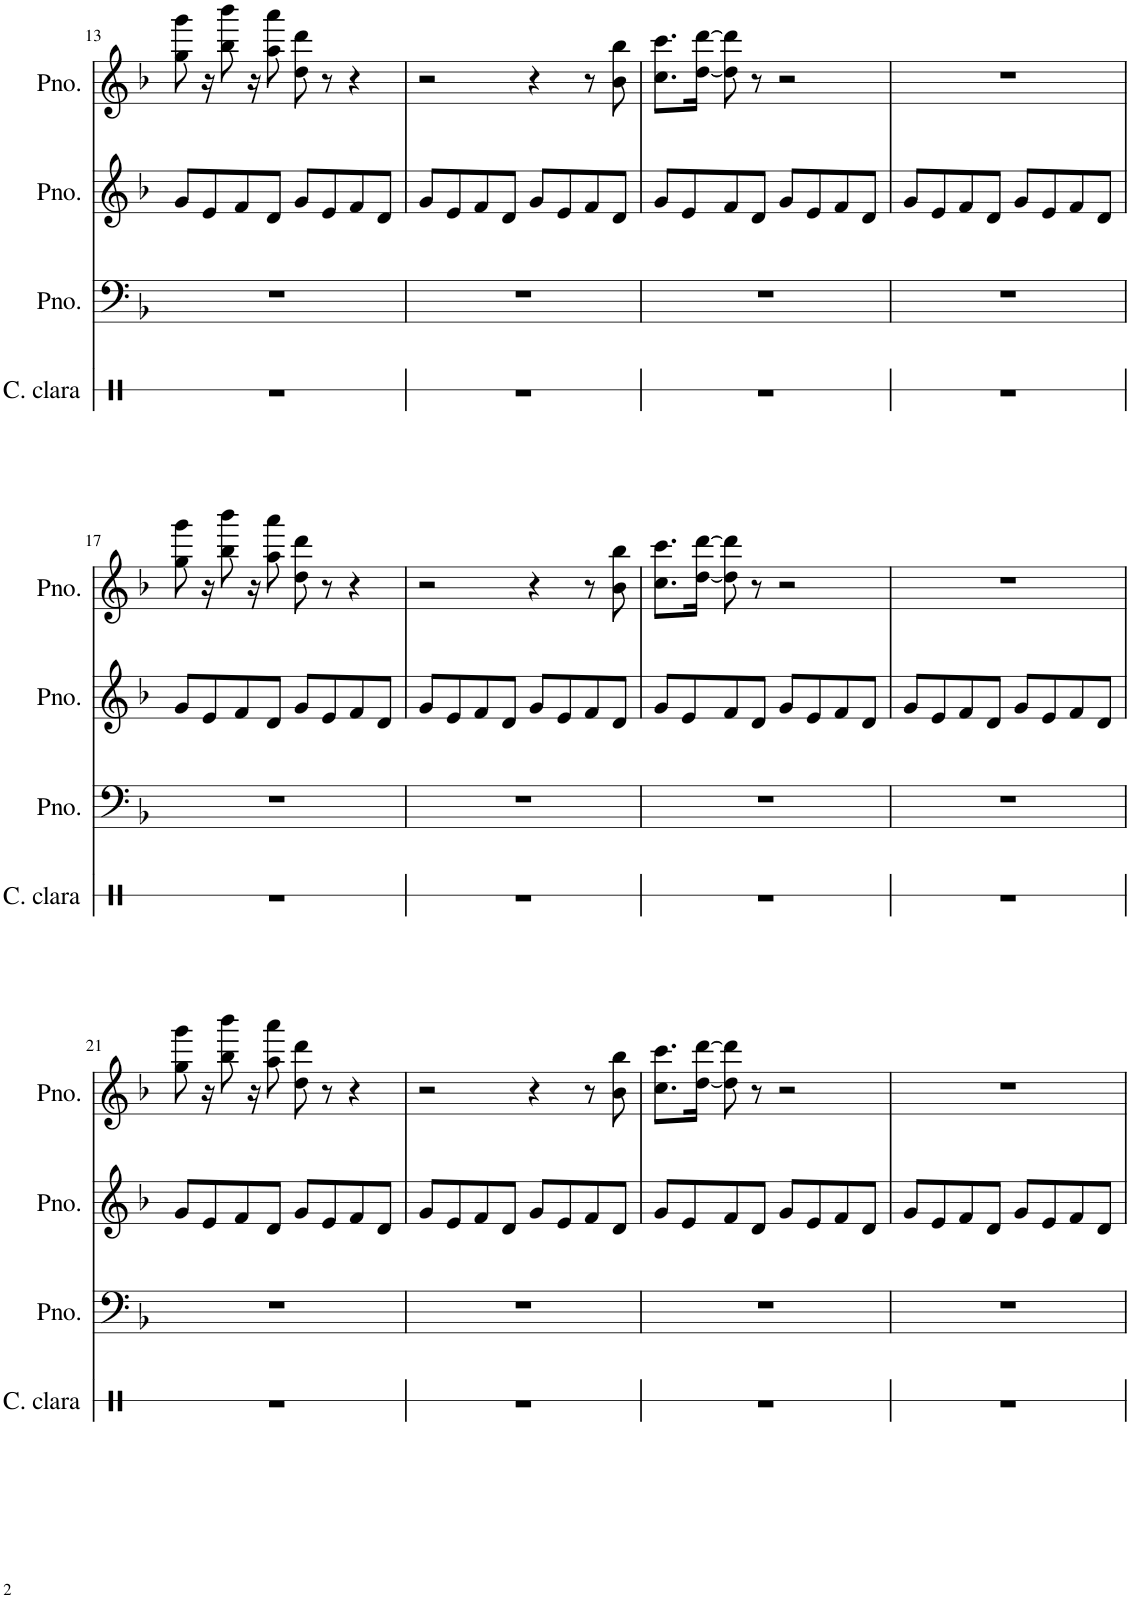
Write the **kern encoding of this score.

**kern	**kern	**kern	**kern
*part4	*part3	*part2	*part1
*staff4	*staff3	*staff2	*staff1
*I"Caja clara	*I"Piano	*I"Piano	*I"Piano
*I'C. clara	*I'Pno.	*I'Pno.	*I'Pno.
!!LO:PB:g=z
*clefX	*clefF4	*clefG2	*clefG2
*k[]	*k[b-]	*k[b-]	*k[b-]
*M4/4	*M4/4	*M4/4	*M4/4
=13	=13	=13	=13
1r	1r	8g/L	8gg\ 8ggg\
.	.	8e/	16r
.	.	.	8bb-\ 8bbb-\
.	.	8f/	.
.	.	.	16r
.	.	8d/J	8aa\ 8aaa\
.	.	8g/L	8dd\ 8ddd\
.	.	8e/	8r
.	.	8f/	4r
.	.	8d/J	.
=14	=14	=14	=14
1r	1r	8g/L	2r
.	.	8e/	.
.	.	8f/	.
.	.	8d/J	.
.	.	8g/L	4r
.	.	8e/	.
.	.	8f/	8r
.	.	8d/J	8b-\ 8bb-\
=15	=15	=15	=15
1r	1r	8g/L	8.cc\ 8.ccc\L
.	.	8e/	.
.	.	.	[16dd\ [16ddd\Jk
.	.	8f/	8dd\] 8ddd\]
.	.	8d/J	8r
.	.	8g/L	2r
.	.	8e/	.
.	.	8f/	.
.	.	8d/J	.
=16	=16	=16	=16
1r	1r	8g/L	1r
.	.	8e/	.
.	.	8f/	.
.	.	8d/J	.
.	.	8g/L	.
.	.	8e/	.
.	.	8f/	.
.	.	8d/J	.
!!LO:LB:g=z
=17	=17	=17	=17
1r	1r	8g/L	8gg\ 8ggg\
.	.	8e/	16r
.	.	.	8bb-\ 8bbb-\
.	.	8f/	.
.	.	.	16r
.	.	8d/J	8aa\ 8aaa\
.	.	8g/L	8dd\ 8ddd\
.	.	8e/	8r
.	.	8f/	4r
.	.	8d/J	.
=18	=18	=18	=18
1r	1r	8g/L	2r
.	.	8e/	.
.	.	8f/	.
.	.	8d/J	.
.	.	8g/L	4r
.	.	8e/	.
.	.	8f/	8r
.	.	8d/J	8b-\ 8bb-\
=19	=19	=19	=19
1r	1r	8g/L	8.cc\ 8.ccc\L
.	.	8e/	.
.	.	.	[16dd\ [16ddd\Jk
.	.	8f/	8dd\] 8ddd\]
.	.	8d/J	8r
.	.	8g/L	2r
.	.	8e/	.
.	.	8f/	.
.	.	8d/J	.
=20	=20	=20	=20
1r	1r	8g/L	1r
.	.	8e/	.
.	.	8f/	.
.	.	8d/J	.
.	.	8g/L	.
.	.	8e/	.
.	.	8f/	.
.	.	8d/J	.
!!LO:LB:g=z
=21	=21	=21	=21
1r	1r	8g/L	8gg\ 8ggg\
.	.	8e/	16r
.	.	.	8bb-\ 8bbb-\
.	.	8f/	.
.	.	.	16r
.	.	8d/J	8aa\ 8aaa\
.	.	8g/L	8dd\ 8ddd\
.	.	8e/	8r
.	.	8f/	4r
.	.	8d/J	.
=22	=22	=22	=22
1r	1r	8g/L	2r
.	.	8e/	.
.	.	8f/	.
.	.	8d/J	.
.	.	8g/L	4r
.	.	8e/	.
.	.	8f/	8r
.	.	8d/J	8b-\ 8bb-\
=23	=23	=23	=23
1r	1r	8g/L	8.cc\ 8.ccc\L
.	.	8e/	.
.	.	.	[16dd\ [16ddd\Jk
.	.	8f/	8dd\] 8ddd\]
.	.	8d/J	8r
.	.	8g/L	2r
.	.	8e/	.
.	.	8f/	.
.	.	8d/J	.
=24	=24	=24	=24
1r	1r	8g/L	1r
.	.	8e/	.
.	.	8f/	.
.	.	8d/J	.
.	.	8g/L	.
.	.	8e/	.
.	.	8f/	.
.	.	8d/J	.
=	=	=	=
*-	*-	*-	*-
